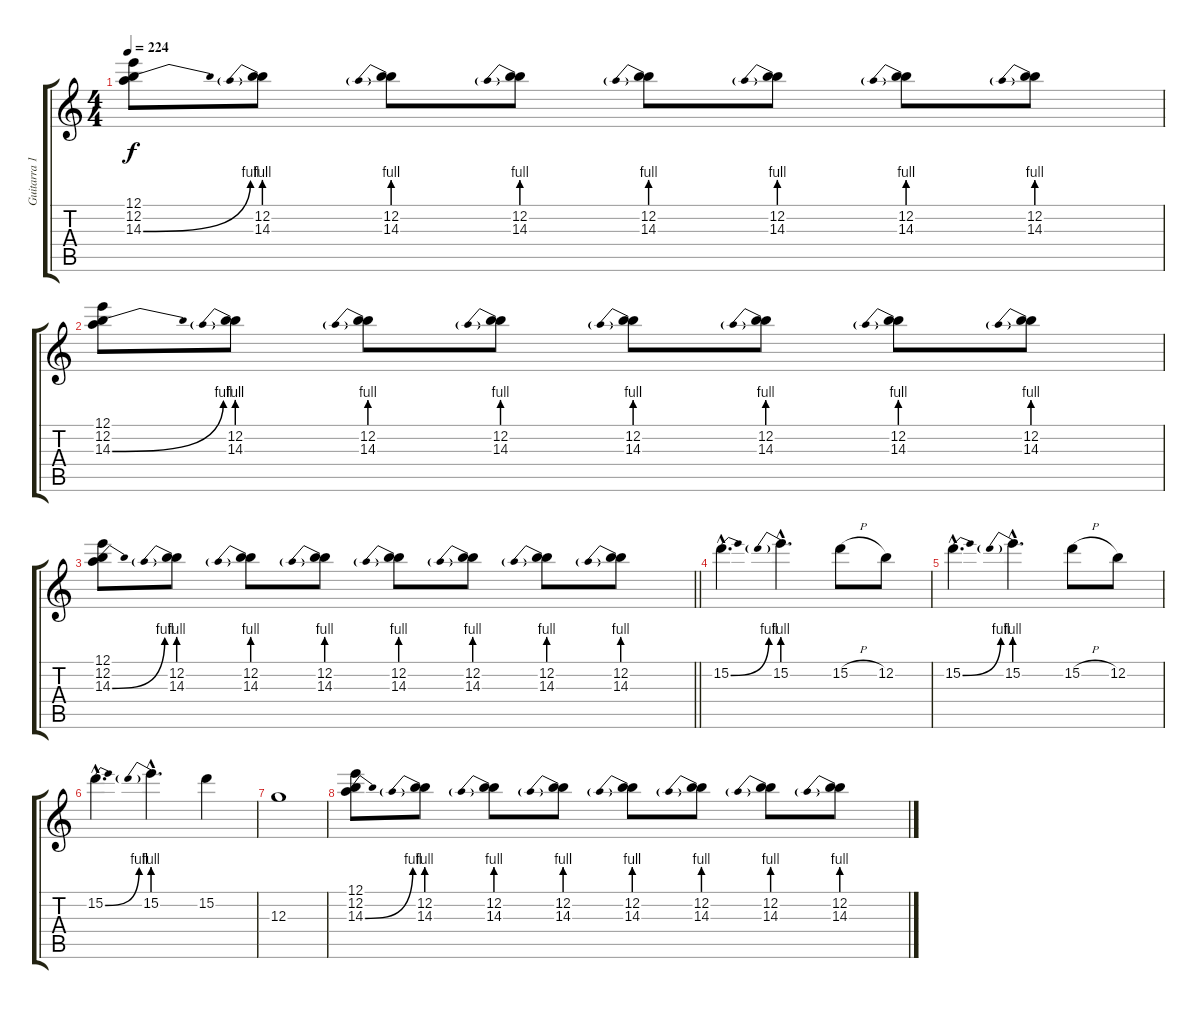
\track ("Guitarra 1 - Mathias" "Guitarra 1") {instrument distortionguitar}
\staff {score tabs}
\tuning (E4 B3 G3 D3 A2 E2) {hide}
\ts (4 4)
\tempo 224
\clef g2
\ks c
(12.1 12.2 14.3{be (bend 0 0 60 4)}).8{dy f} (12.2 14.3{be (prebend 0 4 60 4)}).8 (12.2 14.3{be (prebend 0 4 60 4)}).8 (12.2 14.3{be (prebend 0 4 60 4)}).8 (12.2 14.3{be (prebend 0 4 60 4)}).8 (12.2 14.3{be (prebend 0 4 60 4)}).8 (12.2 14.3{be (prebend 0 4 60 4)}).8 (12.2 14.3{be (prebend 0 4 60 4)}).8 |
(12.1 12.2 14.3{be (bend 0 0 60 4)}).8 (12.2 14.3{be (prebend 0 4 60 4)}).8 (12.2 14.3{be (prebend 0 4 60 4)}).8 (12.2 14.3{be (prebend 0 4 60 4)}).8 (12.2 14.3{be (prebend 0 4 60 4)}).8 (12.2 14.3{be (prebend 0 4 60 4)}).8 (12.2 14.3{be (prebend 0 4 60 4)}).8 (12.2 14.3{be (prebend 0 4 60 4)}).8 |
\barLineRight lightlight
(12.1 12.2 14.3{be (bend 0 0 60 4)}).8 (12.2 14.3{be (prebend 0 4 60 4)}).8 (12.2 14.3{be (prebend 0 4 60 4)}).8 (12.2 14.3{be (prebend 0 4 60 4)}).8 (12.2 14.3{be (prebend 0 4 60 4)}).8 (12.2 14.3{be (prebend 0 4 60 4)}).8 (12.2 14.3{be (prebend 0 4 60 4)}).8 (12.2 14.3{be (prebend 0 4 60 4)}).8 |
15.2{be (bend 0 0 60 4) hac}.4{d} 15.2{be (prebend 0 4 60 4) hac}.4{d} 15.2{h}.8 12.2.8 |
15.2{be (bend 0 0 60 4) hac}.4{d} 15.2{be (prebend 0 4 60 4) hac}.4{d} 15.2{h}.8 12.2.8 |
15.2{be (bend 0 0 60 4) hac}.4{d} 15.2{be (prebend 0 4 60 4) hac}.4{d} 15.2.4 |
12.3.1 |
(12.1 12.2 14.3{be (bend 0 0 60 4)}).8 (12.2 14.3{be (prebend 0 4 60 4)}).8 (12.2 14.3{be (prebend 0 4 60 4)}).8 (12.2 14.3{be (prebend 0 4 60 4)}).8 (12.2 14.3{be (prebend 0 4 60 4)}).8 (12.2 14.3{be (prebend 0 4 60 4)}).8 (12.2 14.3{be (prebend 0 4 60 4)}).8 (12.2 14.3{be (prebend 0 4 60 4)}).8
